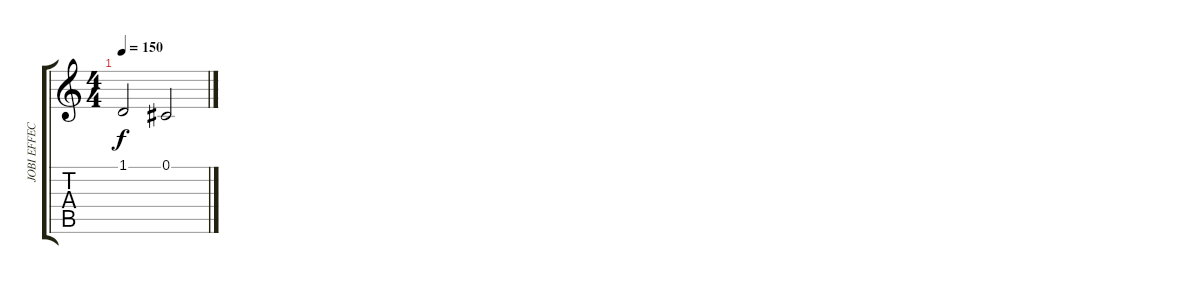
\track ("JOBI EFFECTS" "JOBI EFFEC") {instrument reversecymbal}
\staff {score tabs}
\tuning (Db4 Ab3 E3 B2 Gb2 B1) {hide}
\ts (4 4)
\tempo 150
\clef g2
\ks c
1.1.2{dy f} 0.1.2
